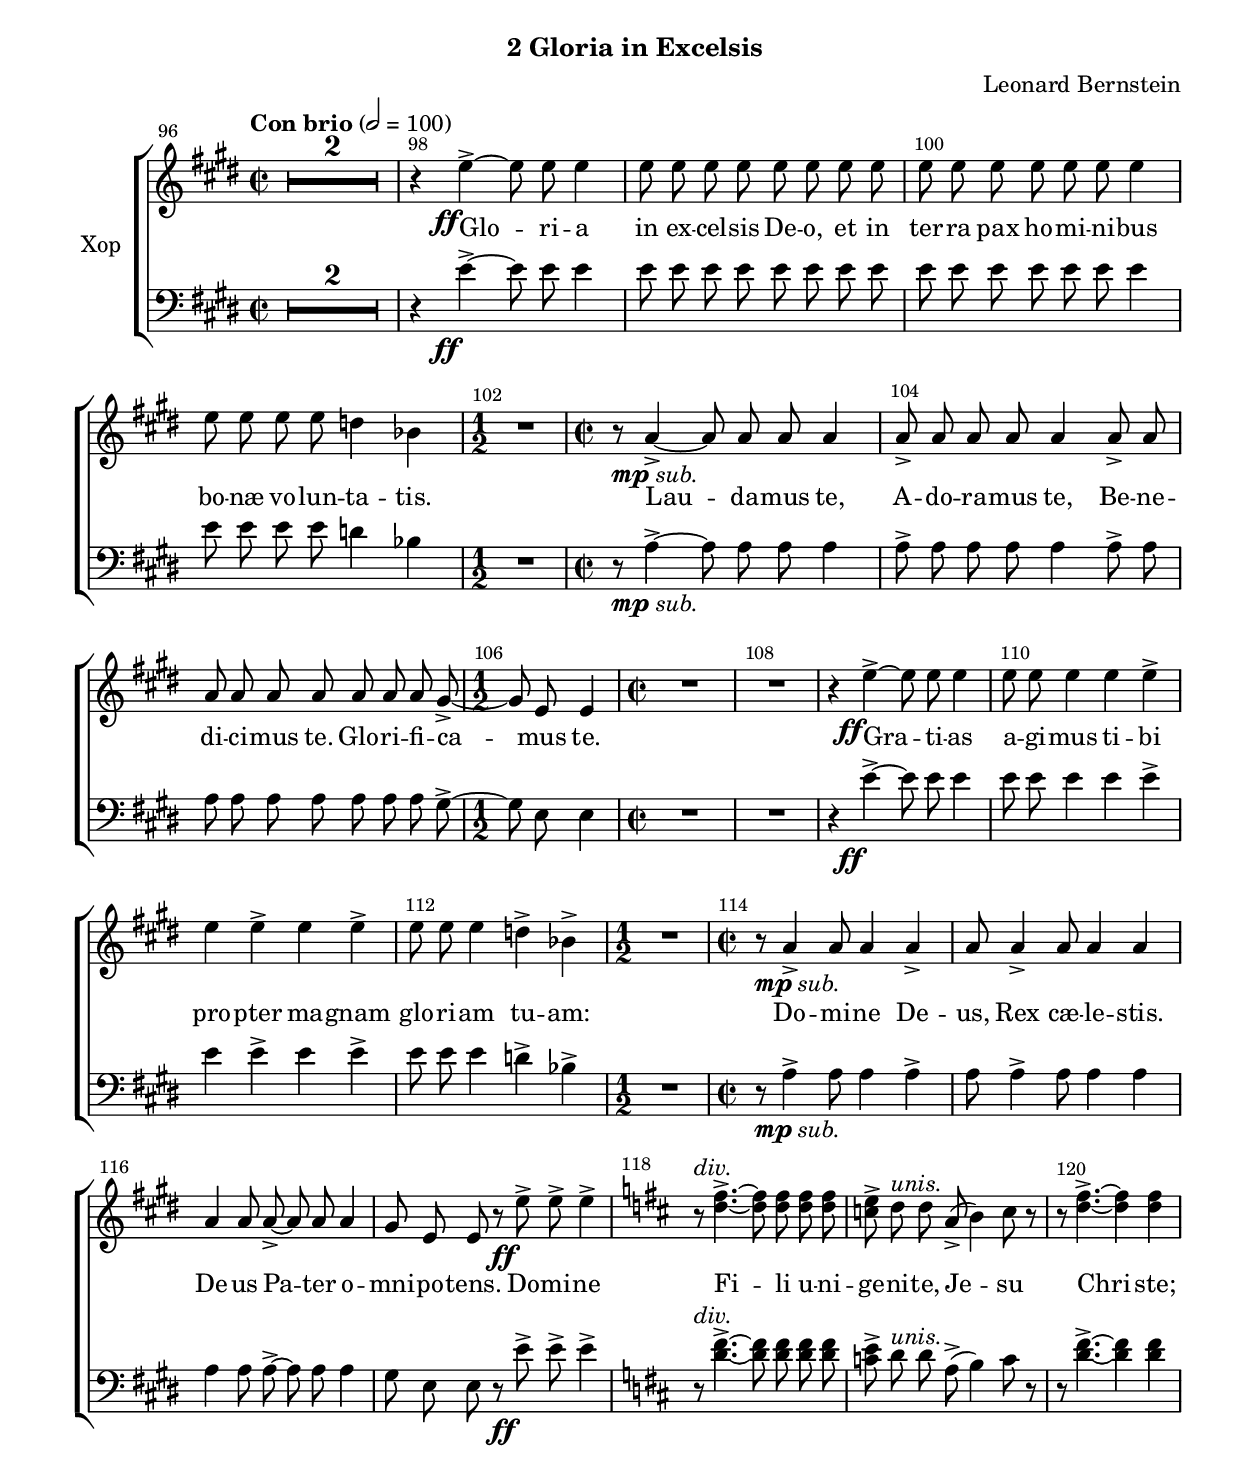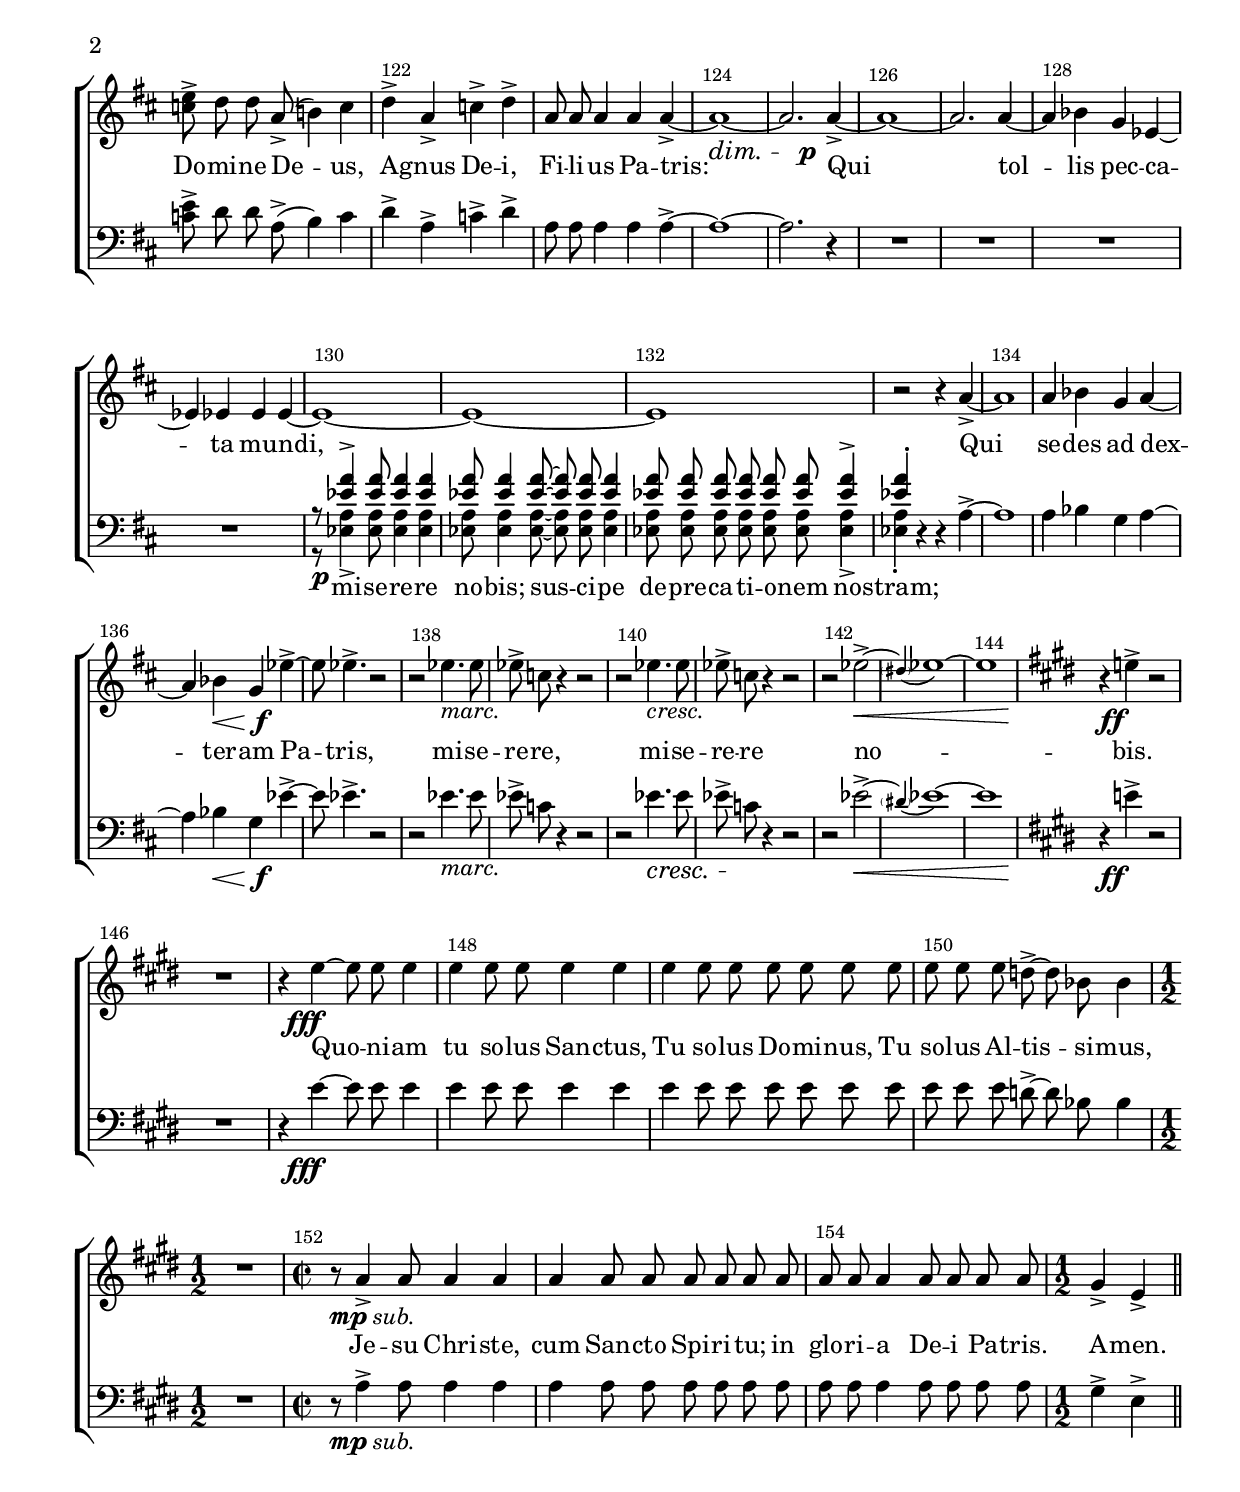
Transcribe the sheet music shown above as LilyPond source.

\version "2.22.0"

#(set-default-paper-size "a4")

% 14.05.2026
\header {
  title = ""
  subtitle = "2 Gloria in Excelsis"
  composer = "Leonard Bernstein"
 
  % Удалить строку версии LilyPond 
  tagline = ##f
}


abr = { \break }
%abr = \tag #'BR { \break }
abr = {}

pbr = { \pageBreak }
pbr = {}

breathes = { \once \override BreathingSign.text = \markup { \musicglyph #"scripts.tickmark" } \breathe }

bort = {  % Динамика: вместо f, p пишем по-русски гр., т. и т.д.
  \override DynamicText.stencil = #(lambda (grob)(
                                                   grob-interpret-markup grob (                         
                                                                                let (( dyntxt (ly:grob-property grob 'text ) )  )
                                                                                ( set! dyntxt (cond
                                                                                               (( equal? dyntxt "ff" ) "оч. гр." ) 
                                                                                               (( equal? dyntxt "f" ) "гр." )
                                                                                               (( equal? dyntxt "mf" ) "ум." )
                                                                                               (( equal? dyntxt "mp" ) "ум." )
                                                                                               (( equal? dyntxt "p" ) "т." )
                                                                                               )) #{ \markup \normal-text \italic $dyntxt #} )
                                                   )) }


melon = { \set melismaBusyProperties = #'() }
meloff = { \unset melismaBusyProperties }
solo = ^\markup\italic"Соло"
tutti =  ^\markup\italic"tutti"

co = \cadenzaOn
cof = \cadenzaOff
cb = { \cadenzaOff \bar "||" }
cbr = { \bar "" }
cbar = { \cadenzaOff \bar "|" \cadenzaOn }
stemOff = { \hide Staff.Stem }
nat = { \once \hide Accidental }
%stemOn = { \unHideNotes Staff.Stem }

% alternative breathe
breathes = { \once \override BreathingSign.text = \markup { \musicglyph #"scripts.tickmark" } \breathe }

% alternative partial - for repeats
partiall = { \set Timing.measurePosition = #(ly:make-moment -1/4) }

% compress multi-measure rests
multirests = { \override MultiMeasureRest.expand-limit = #1 \set Score.skipBars = ##t }

% mark with numbers in squares
squaremarks = {  \set Score.markFormatter = #format-mark-box-numbers }

% move dynamics a bit left (to be not up/under the note, but before)
placeDynamicsLeft = { \override DynamicText.X-offset = #-2.5 }

%make visible number of every 2-nd bar
secondbar = {
  \override Score.BarNumber.break-visibility = #end-of-line-invisible
  \override Score.BarNumber.X-offset = #1
  \override Score.BarNumber.self-alignment-X = #LEFT
  \set Score.barNumberVisibility = #(every-nth-bar-number-visible 2)
}

global = {
  %\numericTimeSignature
  \secondbar
  \multirests
  \placeDynamicsLeft
  
  \key e \major
  \time 2/2
  \set Score.currentBarNumber = 96
}

sopvoice = \relative c'' {
  \global
 % \dynamicUp
  \autoBeamOff
  \tempo "Con brio" 2=100
  % page 107
  R1*2 |
  r4 e->\ff~e8 e e4 |
  e8 e e e e e e e | \abr
  
  e e e e e e e4 |
  e8 e e e d4 bes |
  \time 1/2 R2 |
  \time 2/2 r8_\markup{\dynamic mp \italic sub.} a4->~ a8 a a a4 | \abr
  
  a8-> a a a a4 a8-> a |
  a a a a a a a gis->~ |
  \time 1/2 gis8 e e4 |
  \time 2/2 R1 | \abr
   
   \pbr
  % page 108
  R1 |
  r4 e'->\ff~ e8 e e4 |
  e8 e e4 e e-> |
  e e-> e e-> | \abr
  
  e8 e e4 d-> bes-> |
  \time 1/2 R2 |
  \time 2/2 r8_\markup{\dynamic mp \italic sub.} a4-> a8 a4 a-> |
  a8 a4-> a8 a4 a | \abr
  
  a4 a8 a->~ a a a4 |
  gis8 e e r e'\ff-> e-> e4-> |
  \key d\major r8^\markup\italic"div." <d fis>4.->~ q8 q q q |
  <c e>8-> d^\markup\italic"unis." d a->( b4) c8 r | \abr
  
  \pbr
  % page 109
  r8 <d fis>4.->~ q4 q |
  <c e>8-> d d a->( b!4) c |
  d-> a-> c-> d-> |
  a8 a a4 a a->~ | \abr
  
  a1~\dim |
  a2. a4->\p~ |
  a1~ |
  a2. a4~ | \abr
  
  a bes g es~ |
  es es es es~ |
  es1~ |
  es~ | \abr
  
  \pbr
  % page 110
  es |
  r2 r4 a->~ |
  a1 |
  a4 bes g a~ | \abr
  
  a bes\< g es'->\f~ |
  es8 es4.-> r2 |
  r2 es4.-\markup\italic"marc." es8 |
  es-> c r4 r2 | \abr
  
  r2 es4.-\markup\italic"cresc." es8 |
  es-> c r4 r2 |
  r2 es2->\<~ |
  \acciaccatura \parenthesize dis4 es1~ | \abr
  
  \pbr
  %page 111
  es1 |
  \key e \major r4\! e!->\ff r2 |
  R1 |
  r4 e\fff~ e8 e e4 | \abr
  
  e4 e8 e e4 e |
  e e8 e e e e e |
  e e e d->~ d bes bes4 |
  \time 1/2 R2 | \abr
  
  \time 2/2 r8_\markup{\dynamic mp \italic sub.} a4-> a8 a4 a |
  a a8 a a a a a |
  a a a4 a8 a a a |
  \time 1/2 gis4-> e-> \section
  
  
}


tenorvoice = \relative c' {
  \global
  %\dynamicUp
  \autoBeamOff
  
  R1*2 |
  r4 e4->\ff~ e8 e e4 |
  e8 e e e e e e e | \abr
  
  e e e e e e e4 |
  e8 e e e d4 bes |
  \time 1/2 R2 |
  \time 2/2 r8_\markup{\dynamic mp \italic sub.} a4->~ a8 a a a4 | \abr
  
  a8-> a a a a4 a8-> a |
  a a a a a a a gis->~ |
  \time 1/2 gis e e4 |
  \time 2/2 R1 \abr
  
  % page 108
  R1 |
  r4 e'->\ff~ e8 e e4 |
  e8 e e4 e e-> |
  e e-> e e-> | \abr
  
  e8 e e4 d-> bes-> |
  \time 1/2 R2 |
  \time 2/2 r8_\markup{\dynamic mp \italic sub.} a4-> a8 a4 a-> |
  a8 a4-> a8 a4 a | \abr
  
  a4 a8 a->~ a a a4 |
  gis8 e e  r8 e'->\ff e-> e4->  |
  \key d \major r8^\markup\italic"div." <d fis>4.->~ q8 q q q |
  <c e>-> d^\markup\italic"unis." d a->( b4) c8 r | \abr
  
  % page 109
  r8 <d fis>4.->~ q4 q |
  <c e>8-> d d a->( b4) c |
  d-> a-> c-> d-> |
  a8 a a4 a a->~ |
  
  a1~ |
  a2. r4 |
  R1*2 |
  
  R1 R1 |
  \voiceOne r8 <es' a>4-> q8 q4 q |
  q8 q4 q8~ q q q4 | \abr
  
  %page 110
  q8 q q q q q q4-> |
  q4-. \oneVoice r r a,4->~ |
  a1 |
  a4 bes g a~ |
  \oneVoice a bes\< g es'\f->~ |
  es8 es4.-> r2 |
  r es4.-\markup\italic"marc." es8 |
  es8-> c r4 r2 | \abr
  
  r2 es4.\cresc es8 |
  es8-> c\! r4 r2 |
  r2 es2->\<~ |
  
  \acciaccatura \parenthesize dis4 es1~ | \abr |
  
  % page 111
  es1 |
  \key e \major r4\! e!->\ff r2 |
  R1 |
  r4 e\fff~ e8 e e4 | \abr
  
  e4 e8 e e4 e |
  e e8 e e e e e |
  e e e d->~ d bes bes4 |
  \time 1/2 R2 | \abr
  
  \time 2/2 r8_\markup{\dynamic mp \italic sub.} a4-> a8 a4 a |
  a a8 a a a a a |
  a a a4 a8 a a a |
  \time 1/2 gis4-> e-> \section
}

bassvoice = \relative c {
  \global
  %\dynamicUp 
  \autoBeamOff
  
  s1*32  s2
  
   \voiceTwo r8 <es a>4->\p q8 q4 q |
  q8 q4 q8~ q q q4 | \abr
  
  %page 110
  q8 q q q q q q4-> |
  q4-.  
}



lyricscore = \lyricmode {
  Glo -- ri -- a in ex -- cel -- sis De -- o, et in 
  ter -- ra pax ho -- mi -- ni -- bus bo -- næ vo -- lun -- ta -- tis. Lau -- da -- mus te,
  A -- do -- ra -- mus te, Be -- ne -- di -- ci -- mus te. Glo -- ri -- fi -- ca -- mus te.

Gra -- ti -- as a -- gi -- mus ti -- bi pro -- pter ma -- gnam
glo -- ri -- am tu -- am: Do -- mi -- ne De -- us, Rex cæ -- le -- stis.
De -- us Pa -- ter o -- mni -- po -- tens. Do -- mi -- ne Fi -- li u -- ni -- ge -- ni -- te, Je -- su

Chri -- ste; Do -- mi -- ne De -- us, A -- gnus De -- i, Fi -- li -- us Pa -- tris:
Qui tol -- 
lis pec -- ca -- ta mu -- ndi,

Qui se -- des ad dex -- 
ter -- am Pa -- tris, mi -- se -- re -- re,
mi -- se -- re -- re no -- 

bis. Quo -- ni -- am
tu so -- lus San -- ctus, Tu so -- lus Do -- mi -- nus, Tu so -- lus Al -- tis -- si -- mus,
Je -- su Chri -- ste, cum San -- cto Spi -- ri -- tu; in glo -- ri -- a De -- i Pa -- tris. A -- men.
}

lyricscorea = \lyricmode {
  \repeat unfold 107 _
   mi -- se -- re -- re no -- bis; sus -- ci -- pe
   de -- pre -- ca -- ti -- o -- nem no -- stram;

}


\bookpart {
  \paper {
    top-margin = 15
    left-margin = 15
    right-margin = 10
    bottom-margin = 40
    indent = 10
    
    ragged-last-bottom = ##f
  }
  \score {
    %  \transpose c bes {
    %  \removeWithTag #'BR
    \new ChoirStaff \with {
        instrumentName = "Хор"
        
        midiInstrument = "voice oohs"
        %        \RemoveEmptyStaves
      }<<
      \new Staff = "upstaff" \with {
       % instrumentName = \markup { \right-column { "Сопрано" "Альт"  } }
        %shortInstrumentName = \markup { \right-column { "С" "А"  } }
        midiInstrument = "voice oohs"
        %        \RemoveEmptyStaves
      } <<
        \new Voice = "soprano" { \oneVoice \sopvoice }
      %  \new Voice  = "alto" { \voiceTwo \altvoice }
      >> 
      
      \new Lyrics \lyricsto "soprano" { \lyricscore }
      % alternative lyrics above up staff
      %\new Lyrics \with {alignAboveContext = "upstaff"} \lyricsto "soprano" \lyricst
      
      \new Staff = "downstaff" \with {
        %instrumentName = \markup { \right-column { "Тенор" "Бас" } }
        %shortInstrumentName = \markup { \right-column { "Т" "Б" } }
        midiInstrument = "voice oohs"
      } <<
        \new Voice = "tenor" { \clef bass \tenorvoice }
        \new Voice = "bass" { \voiceTwo  \bassvoice }
      >>
      \new Lyrics \lyricsto "tenor" { \lyricscorea }
    >>
    %  }  % transposeµ
    \layout {
      %    #(layout-set-staff-size 20)
      \context {
        \Score
      }
      \context {
        \Staff
        %        \RemoveEmptyStaves
        %        \RemoveAllEmptyStaves
      }
      %Metronome_mark_engraver
    }
    \midi {
      \tempo 4=90
    }
  }
}
